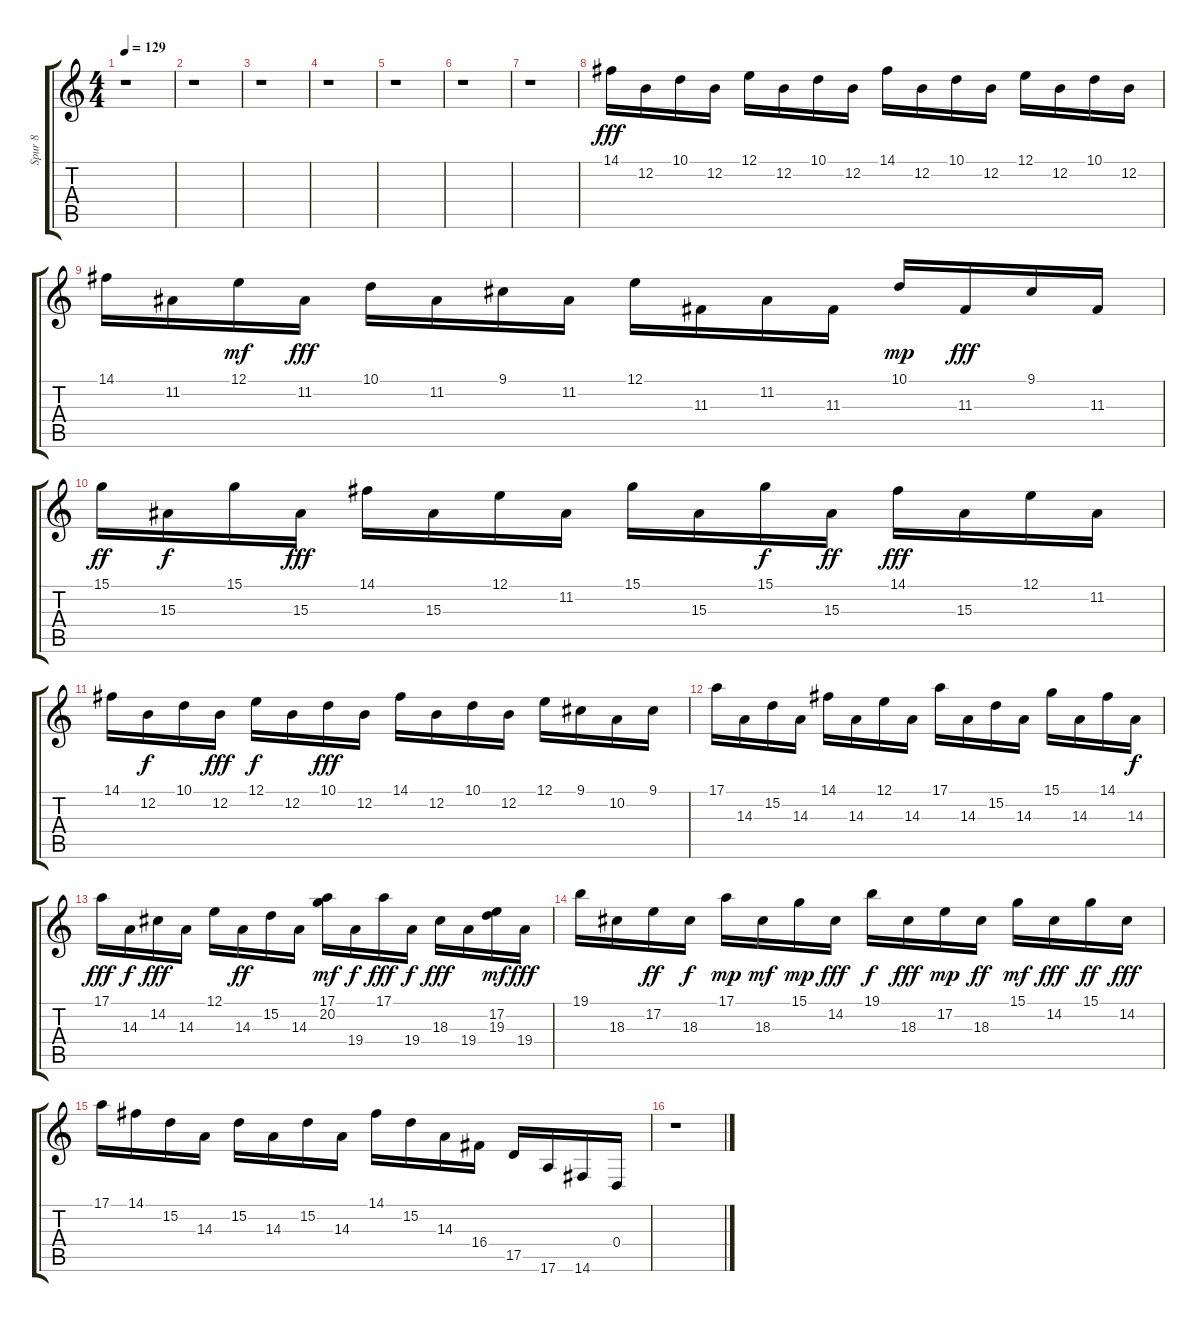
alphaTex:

\track ("Spur 8" "Spur 8") {instrument tangoaccordion}
\staff {score tabs}
\tuning (E4 B3 G3 D3 A2 E2) {hide}
\ts (4 4)
\tempo 129
\clef g2
\ks c
r.1{dy fff} |
r.1 |
r.1 |
r.1 |
r.1 |
r.1 |
r.1 |
14.1.16 12.2.16 10.1.16 12.2.16 12.1.16 12.2.16 10.1.16 12.2.16 14.1.16 12.2.16 10.1.16 12.2.16 12.1.16 12.2.16 10.1.16 12.2.16 |
14.1.16 11.2.16 12.1.16{dy mf} 11.2.16{dy fff} 10.1.16 11.2.16 9.1.16 11.2.16 12.1.16 11.3.16 11.2.16 11.3.16 10.1.16{dy mp} 11.3.16{dy fff} 9.1.16 11.3.16 |
15.1.16{dy ff} 15.3.16{dy f} 15.1.16 15.3.16{dy fff} 14.1.16 15.3.16 12.1.16 11.2.16 15.1.16 15.3.16 15.1.16{dy f} 15.3.16{dy ff} 14.1.16{dy fff} 15.3.16 12.1.16 11.2.16 |
14.1.16 12.2.16{dy f} 10.1.16 12.2.16{dy fff} 12.1.16{dy f} 12.2.16 10.1.16{dy fff} 12.2.16 14.1.16 12.2.16 10.1.16 12.2.16 12.1.16 9.1.16 10.2.16 9.1.16 |
17.1.16 14.3.16 15.2.16 14.3.16 14.1.16 14.3.16 12.1.16 14.3.16 17.1.16 14.3.16 15.2.16 14.3.16 15.1.16 14.3.16 14.1.16 14.3.16{dy f} |
17.1.16{dy fff} 14.3.16{dy f} 14.2.16{dy fff} 14.3.16 12.1.16 14.3.16{dy ff} 15.2.16 14.3.16 (17.1 20.2).16{dy mf} 19.4.16{dy f} 17.1.16{dy fff} 19.4.16{dy f} 18.3.16{dy fff} 19.4.16 (17.2 19.3).16{dy mf} 19.4.16{dy fff} |
19.1.16 18.3.16 17.2.16{dy ff} 18.3.16{dy f} 17.1.16{dy mp} 18.3.16{dy mf} 15.1.16{dy mp} 14.2.16{dy fff} 19.1.16{dy f} 18.3.16{dy fff} 17.2.16{dy mp} 18.3.16{dy ff} 15.1.16{dy mf} 14.2.16{dy fff} 15.1.16{dy ff} 14.2.16{dy fff} |
17.1.16 14.1.16 15.2.16 14.3.16 15.2.16 14.3.16 15.2.16 14.3.16 14.1.16 15.2.16 14.3.16 16.4.16 17.5.16 17.6.16 14.6.16 0.4.16 |
r.1
